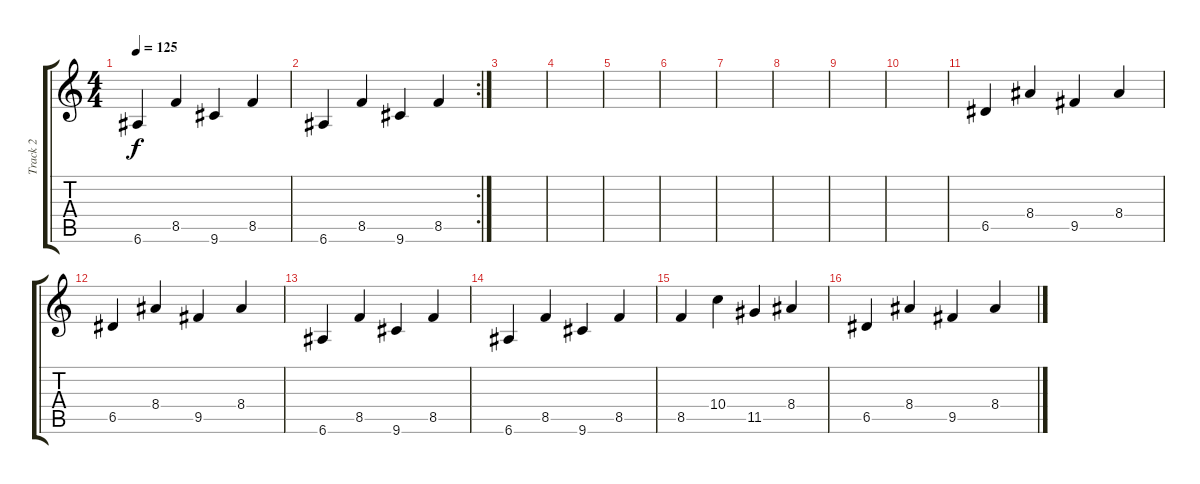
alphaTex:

\track ("Track 2" "Track 2") {instrument electricguitarmuted}
\staff {score tabs}
\tuning (E4 B3 G3 D3 A2 E2) {hide}
\ts (4 4)
\tempo 125
\clef g2
\ks c
6.6.4{dy f} 8.5.4 9.6.4 8.5.4 |
\rc 2
6.6.4 8.5.4 9.6.4 8.5.4 |
|
|
|
|
|
|
|
|
6.5.4{volume 0} 8.4.4 9.5.4 8.4.4 |
6.5.4 8.4.4 9.5.4 8.4.4 |
6.6.4 8.5.4 9.6.4 8.5.4 |
6.6.4{volume 13} 8.5.4 9.6.4 8.5.4 |
8.5.4 10.4.4 11.5.4 8.4.4 |
6.5.4 8.4.4 9.5.4 8.4.4
